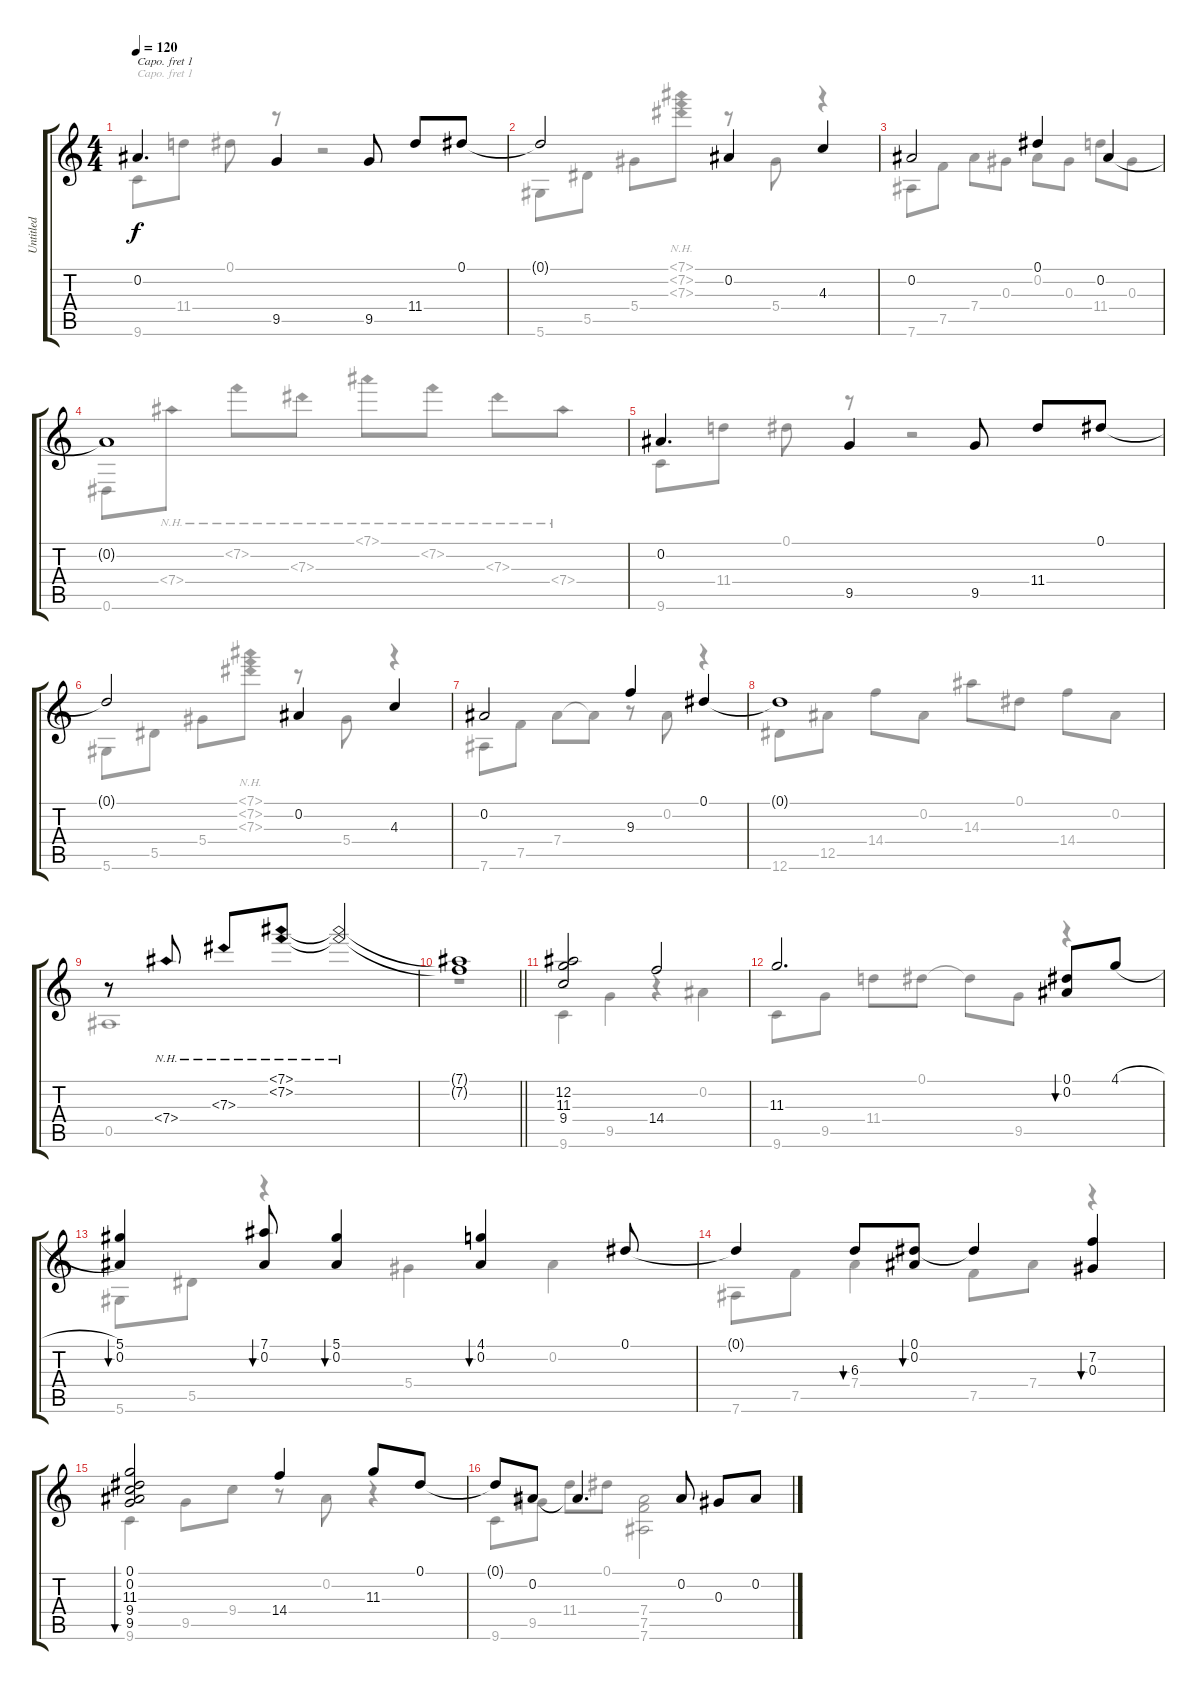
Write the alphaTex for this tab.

\track ("Untitled" "Untitled") {instrument acousticguitarsteel}
\staff {score tabs}
\capo 1
\tuning (D4 A3 G3 D3 A2 D2) {hide}
\voice
\ts (4 4)
\tempo 120
\clef g2
\ks c
0.2.4{d dy f} 9.5.4 9.5.8 11.4.8 0.1.8 |
0.1{t}.2 0.2.4 4.3.4 |
0.2.2 0.1.4 0.2.4 |
0.2{t}.1 |
0.2.4{d} 9.5.4 9.5.8 11.4.8 0.1.8 |
0.1{t}.2 0.2.4 4.3.4 |
0.2.2 9.3.4 0.1.4 |
0.1{t}.1 |
r.8 7.4{nh}.8 7.3{nh}.8 (7.1{nh} 7.2{nh}).8 (7.1{nh t} 7.2{nh t}).2 |
\barLineRight lightlight
(7.1{t} 7.2{t}).1 |
\section ("" " ")
(12.2 11.3 9.4).2 14.4.2 |
11.3.2{d} (0.1 0.2).8{bu 30} 4.1{h}.8 |
(5.1 0.2).4{bu 30} (7.1 0.2).8{bu 30} (5.1 0.2).4{bu 30} (4.1 0.2).4{bu 30} 0.1.8 |
0.1{t}.4 6.3.8{bu 30} (0.1 0.2).8{bu 30} 0.1{t}.4 (7.2 0.3).4{bu 30} |
(0.1 0.2 11.3 9.4 9.5).2{bu 30} 14.4.4 11.3.8 0.1.8 |
0.1{t}.8 0.2.8 0.2{t}.4{d} 0.2.8 0.3.8 0.2.8
\voice
\clef g2
\ottava regular
\simile none
\ks c
9.6.8{dy f} 11.4.8 0.1.8 r.8 r.2 |
5.6.8 5.5.8 5.4.8 (7.1{nh} 7.2{nh} 7.3{nh}).8 r.8 5.4.8 r.4 |
7.6.8 7.5.8 7.4.8 0.3.8 0.2.8 0.3.8 11.4.8 0.3.8 |
0.6.8 7.4{nh}.8 7.2{nh}.8 7.3{nh}.8 7.1{nh}.8 7.2{nh}.8 7.3{nh}.8 7.4{nh}.8 |
9.6.8 11.4.8 0.1.8 r.8 r.2 |
5.6.8 5.5.8 5.4.8 (7.1{nh} 7.2{nh} 7.3{nh}).8 r.8 5.4.8 r.4 |
7.6.8 7.5.8 7.4.8 7.4{t}.8 r.8 0.2.8 r.4 |
12.6.8 12.5.8 14.4.8 0.2.8 14.3.8 0.1.8 14.4.8 0.2.8 |
0.5.1 |
\barLineRight lightlight
r.1 |
9.6.4 9.5.4 r.4 0.2.4 |
9.6.8 9.5.8 11.4.8 0.1.8 0.1{t}.8 9.5.8 r.4 |
5.6.8 5.5.8 r.4 5.4.4 0.2.4 |
7.6.8 7.5.8 7.4.4 7.5.8 7.4.8 r.4 |
9.6.4 9.5.8 9.4.8 r.8 0.2.8 r.4 |
9.6.8 9.5.8 11.4.8 0.1.8 (7.4 7.5 7.6).2
